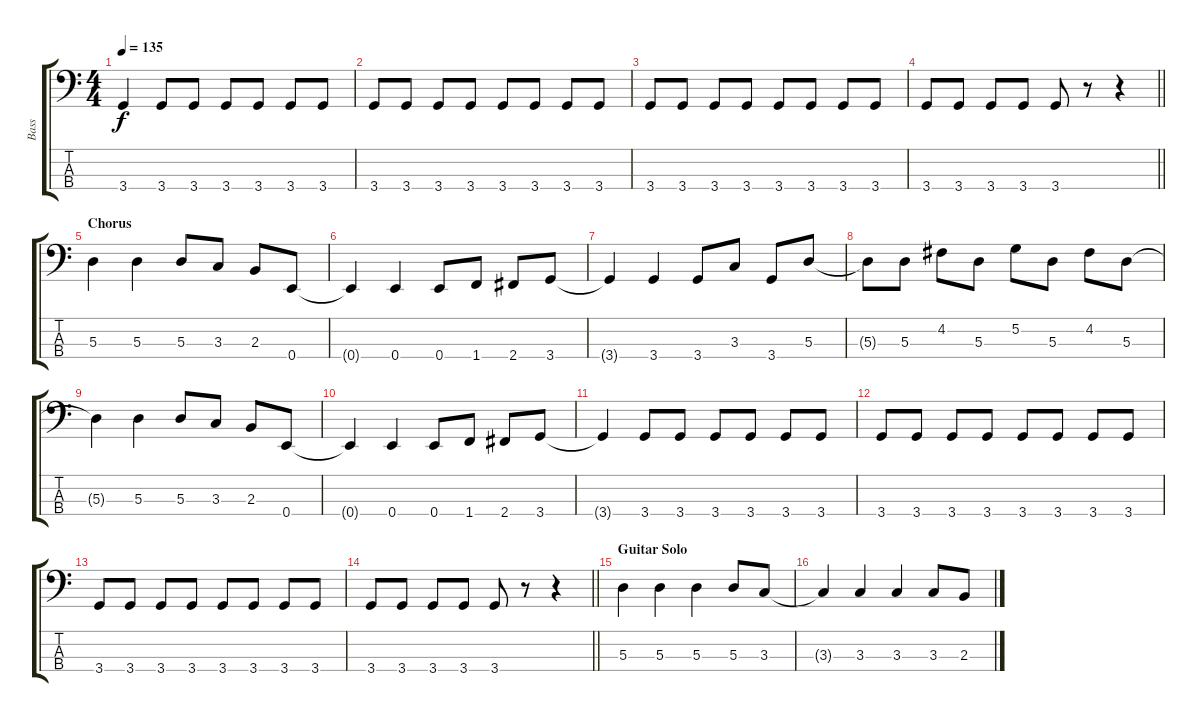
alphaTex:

\track ("Bass" "Bass") {instrument electricbassfinger}
\staff {score tabs}
\tuning (G2 D2 A1 E1) {hide}
\ts (4 4)
\tempo 135
\clef f4
\ks c
3.4{t}.4{dy f} 3.4.8 3.4.8 3.4.8 3.4.8 3.4.8 3.4.8 |
3.4.8 3.4.8 3.4.8 3.4.8 3.4.8 3.4.8 3.4.8 3.4.8 |
3.4.8 3.4.8 3.4.8 3.4.8 3.4.8 3.4.8 3.4.8 3.4.8 |
\barLineRight lightlight
3.4.8 3.4.8 3.4.8 3.4.8 3.4.8 r.8 r.4 |
\section ("" "Chorus")
5.3.4 5.3.4 5.3.8 3.3.8 2.3.8 0.4.8 |
0.4{t}.4 0.4.4 0.4.8 1.4.8 2.4.8 3.4.8 |
3.4{t}.4 3.4.4 3.4.8 3.3.8 3.4.8 5.3.8 |
5.3{t}.8 5.3.8 4.2.8 5.3.8 5.2.8 5.3.8 4.2.8 5.3.8 |
5.3{t}.4 5.3.4 5.3.8 3.3.8 2.3.8 0.4.8 |
0.4{t}.4 0.4.4 0.4.8 1.4.8 2.4.8 3.4.8 |
3.4{t}.4 3.4.8 3.4.8 3.4.8 3.4.8 3.4.8 3.4.8 |
3.4.8 3.4.8 3.4.8 3.4.8 3.4.8 3.4.8 3.4.8 3.4.8 |
3.4.8 3.4.8 3.4.8 3.4.8 3.4.8 3.4.8 3.4.8 3.4.8 |
\barLineRight lightlight
3.4.8 3.4.8 3.4.8 3.4.8 3.4.8 r.8 r.4 |
\section ("" "Guitar Solo")
5.3.4 5.3.4 5.3.4 5.3.8 3.3.8 |
3.3{t}.4 3.3.4 3.3.4 3.3.8 2.3.8
